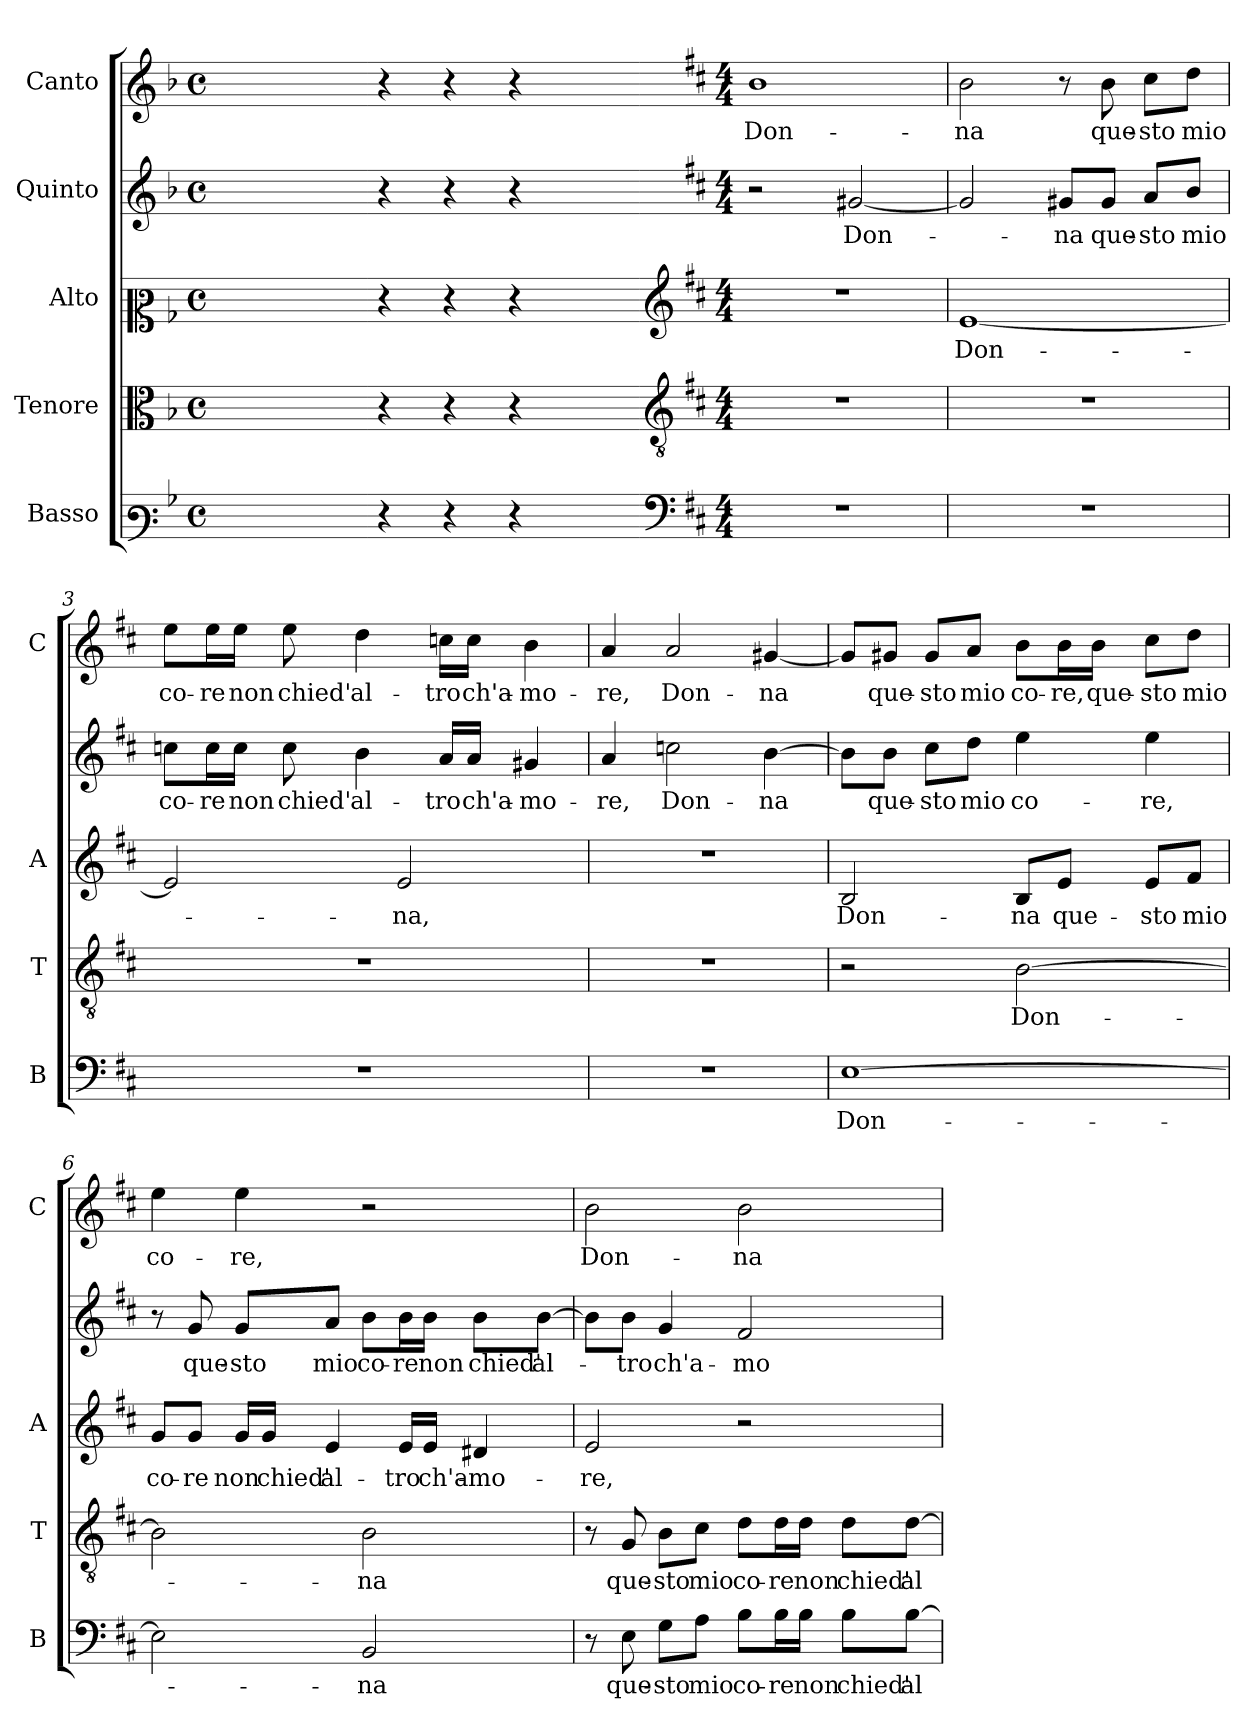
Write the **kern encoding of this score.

**kern	**text	**kern	**text	**kern	**text	**kern	**text	**kern	**text
*part5	*part5	*part4	*part4	*part3	*part3	*part2	*part2	*part1	*part1
*staff5	*staff5	*staff4	*staff4	*staff3	*staff3	*staff2	*staff2	*staff1	*staff1
*I"Basso	*	*I"Tenore	*	*I"Alto	*	*I"Quinto	*	*I"Canto	*
*I'B	*	*I'T	*	*I'A	*	*	*	*I'C	*
*clefF3	*	*clefC3	*	*clefC2	*	*clefG2	*	*clefG2	*
*k[b-]	*	*k[b-]	*	*k[b-]	*	*k[b-]	*	*k[b-]	*
*F:	*	*F:	*	*F:	*	*F:	*	*F:	*
*M4/4	*	*M4/4	*	*M4/4	*	*M4/4	*	*M4/4	*
*met(c)	*	*met(c)	*	*met(c)	*	*met(c)	*	*met(c)	*
=	=	=	=	=	=	=	=	=	=
1ryy	.	1ryy	.	1ryy	.	1ryy	.	1ryy	.
=1X-	=1X-	=1X-	=1X-	=1X-	=1X-	=1X-	=1X-	=1X-	=1X-
4r	.	4r	.	4r	.	4r	.	4r	.
4r	.	4r	.	4r	.	4r	.	4r	.
4r	.	4r	.	4r	.	4r	.	4r	.
4ryy	.	4ryy	.	4ryy	.	4ryy	.	4ryy	.
=1-	=1-	=1-	=1-	=1-	=1-	=1-	=1-	=1-	=1-
*clefF4	*	*clefGv2	*	*clefG2	*	*	*	*	*
*k[f#c#]	*	*k[f#c#]	*	*k[f#c#]	*	*k[f#c#]	*	*k[f#c#]	*
*D:	*	*D:	*	*D:	*	*D:	*	*D:	*
*M4/4	*	*M4/4	*	*M4/4	*	*M4/4	*	*M4/4	*
!	!	!	!	!	!	!	!	!	!LO:LY:b
1r	.	1r	.	1r	.	2r	.	1b	Don-
!	!	!	!	!	!	!	!LO:LY:b	!	!
.	.	.	.	.	.	[2g#X/	Don-	.	.
=2	=2	=2	=2	=2	=2	=2	=2	=2	=2
!	!	!	!	!	!LO:LY:b	!	!	!	!LO:LY:b
1r	.	1r	.	[1e	Don-	2g#/]	.	2b\	-na
!	!	!	!	!	!	!	!LO:LY:b	!	!
.	.	.	.	.	.	8g#X/L	-na	8r	.
!	!	!	!	!	!	!	!LO:LY:b	!	!LO:LY:b
.	.	.	.	.	.	8g#/J	que-	8b\	que-
!	!	!	!	!	!	!	!LO:LY:b	!	!LO:LY:b
.	.	.	.	.	.	8a/L	-sto	8cc#\L	-sto
!	!	!	!	!	!	!	!LO:LY:b	!	!LO:LY:b
.	.	.	.	.	.	8b/J	mio	8dd\J	mio
=3	=3	=3	=3	=3	=3	=3	=3	=3	=3
!	!	!	!	!	!	!	!LO:LY:b	!	!LO:LY:b
1r	.	1r	.	2e/]	.	8ccn\L	co-	8ee\L	co-
!	!	!	!	!	!	!	!LO:LY:b	!	!LO:LY:b
.	.	.	.	.	.	16cc\L	-re	16ee\L	-re
!	!	!	!	!	!	!	!LO:LY:b	!	!LO:LY:b
.	.	.	.	.	.	16cc\JJ	non	16ee\JJ	non
!	!	!	!	!	!	!	!LO:LY:b	!	!LO:LY:b
.	.	.	.	.	.	8cc\	chied'	8ee\	chied'
!	!	!	!	!	!	!	!LO:LY:b	!	!LO:LY:b
.	.	.	.	.	.	4b\	al-	4dd\	al-
!	!	!	!	!	!LO:LY:b	!	!	!	!
.	.	.	.	2e/	-na,	.	.	.	.
!	!	!	!	!	!	!	!LO:LY:b	!	!LO:LY:b
.	.	.	.	.	.	16a/LL	-tro	16ccn\LL	-tro
!	!	!	!	!	!	!	!LO:LY:b	!	!LO:LY:b
.	.	.	.	.	.	16a/JJ	ch'a-	16cc\JJ	ch'a-
!	!	!	!	!	!	!	!LO:LY:b	!	!LO:LY:b
.	.	.	.	.	.	4g#X/	-mo-	4b\	-mo-
=4	=4	=4	=4	=4	=4	=4	=4	=4	=4
!	!	!	!	!	!	!	!LO:LY:b	!	!LO:LY:b
1r	.	1r	.	1r	.	4a/	-re,	4a/	-re,
!	!	!	!	!	!	!	!LO:LY:b	!	!LO:LY:b
.	.	.	.	.	.	2ccn\	Don-	2a/	Don-
!	!	!	!	!	!	!	!LO:LY:b	!	!LO:LY:b
.	.	.	.	.	.	[4b\	-na	[4g#X/	-na
!!LO:LB:g=z
=5	=5	=5	=5	=5	=5	=5	=5	=5	=5
!	!LO:LY:b	!	!	!	!LO:LY:b	!	!	!	!
[1E	Don-	2r	.	2B/	Don-	8b\L]	.	8g#/L]	.
!	!	!	!	!	!	!	!LO:LY:b	!	!LO:LY:b
.	.	.	.	.	.	8b\J	que-	8g#X/J	que-
!	!	!	!	!	!	!	!LO:LY:b	!	!LO:LY:b
.	.	.	.	.	.	8cc#\L	-sto	8g#/L	-sto
!	!	!	!	!	!	!	!LO:LY:b	!	!LO:LY:b
.	.	.	.	.	.	8dd\J	mio	8a/J	mio
!	!	!	!LO:LY:b	!	!LO:LY:b	!	!LO:LY:b	!	!LO:LY:b
.	.	[2B\	Don-	8B/L	-na	4ee\	co-	8b\L	co-
!	!	!	!	!	!LO:LY:b	!	!	!	!LO:LY:b
.	.	.	.	8e/J	que-	.	.	16b\L	-re,
!	!	!	!	!	!	!	!	!	!LO:LY:b
.	.	.	.	.	.	.	.	16b\JJ	que-
!	!	!	!	!	!LO:LY:b	!	!LO:LY:b	!	!LO:LY:b
.	.	.	.	8e/L	-sto	4ee\	-re,	8cc#\L	-sto
!	!	!	!	!	!LO:LY:b	!	!	!	!LO:LY:b
.	.	.	.	8f#/J	mio	.	.	8dd\J	mio
=6	=6	=6	=6	=6	=6	=6	=6	=6	=6
!	!	!	!	!	!LO:LY:b	!	!	!	!LO:LY:b
2E\]	.	2B\]	.	8g/L	co-	8r	.	4ee\	co-
!	!	!	!	!	!LO:LY:b	!	!LO:LY:b	!	!
.	.	.	.	8g/J	-re	8g/	que-	.	.
!	!	!	!	!	!LO:LY:b	!	!LO:LY:b	!	!LO:LY:b
.	.	.	.	16g/LL	non	8g/L	-sto	4ee\	-re,
!	!	!	!	!	!LO:LY:b	!	!	!	!
.	.	.	.	16g/JJ	chied'	.	.	.	.
!	!	!	!	!	!LO:LY:b	!	!LO:LY:b	!	!
.	.	.	.	4e/	al-	8a/J	mio	.	.
!	!LO:LY:b	!	!LO:LY:b	!	!	!	!LO:LY:b	!	!
2BB/	-na	2B\	-na	.	.	8b\L	co-	2r	.
!	!	!	!	!	!LO:LY:b	!	!LO:LY:b	!	!
.	.	.	.	16e/LL	-tro	16b\L	-re	.	.
!	!	!	!	!	!LO:LY:b	!	!LO:LY:b	!	!
.	.	.	.	16e/JJ	ch'a-	16b\JJ	non	.	.
!	!	!	!	!	!LO:LY:b	!	!LO:LY:b	!	!
.	.	.	.	4d#X/	-mo-	8b\L	chied'	.	.
!	!	!	!	!	!	!	!LO:LY:b	!	!
.	.	.	.	.	.	[8b\J	al-	.	.
=7	=7	=7	=7	=7	=7	=7	=7	=7	=7
!	!	!	!	!	!LO:LY:b	!	!	!	!LO:LY:b
8r	.	8r	.	2e/	-re,	8b\L]	.	2b\	Don-
!	!LO:LY:b	!	!LO:LY:b	!	!	!	!LO:LY:b	!	!
8E\	que-	8G/	que-	.	.	8b\J	-tro	.	.
!	!LO:LY:b	!	!LO:LY:b	!	!	!	!LO:LY:b	!	!
8G\L	-sto	8B\L	-sto	.	.	4g/	ch'a-	.	.
!	!LO:LY:b	!	!LO:LY:b	!	!	!	!	!	!
8A\J	mio	8c#\J	mio	.	.	.	.	.	.
!	!LO:LY:b	!	!LO:LY:b	!	!	!	!LO:LY:b	!	!LO:LY:b
8B\L	co-	8d\L	co-	2r	.	2f#/	-mo-	2b\	-na
!	!LO:LY:b	!	!LO:LY:b	!	!	!	!	!	!
16B\L	-re	16d\L	-re	.	.	.	.	.	.
!	!LO:LY:b	!	!LO:LY:b	!	!	!	!	!	!
16B\JJ	non	16d\JJ	non	.	.	.	.	.	.
!	!LO:LY:b	!	!LO:LY:b	!	!	!	!	!	!
8B\L	chied'	8d\L	chied'	.	.	.	.	.	.
!	!LO:LY:b	!	!LO:LY:b	!	!	!	!	!	!
[8B\J	al-	[8d\J	al-	.	.	.	.	.	.
=	=	=	=	=	=	=	=	=	=
*-	*-	*-	*-	*-	*-	*-	*-	*-	*-
